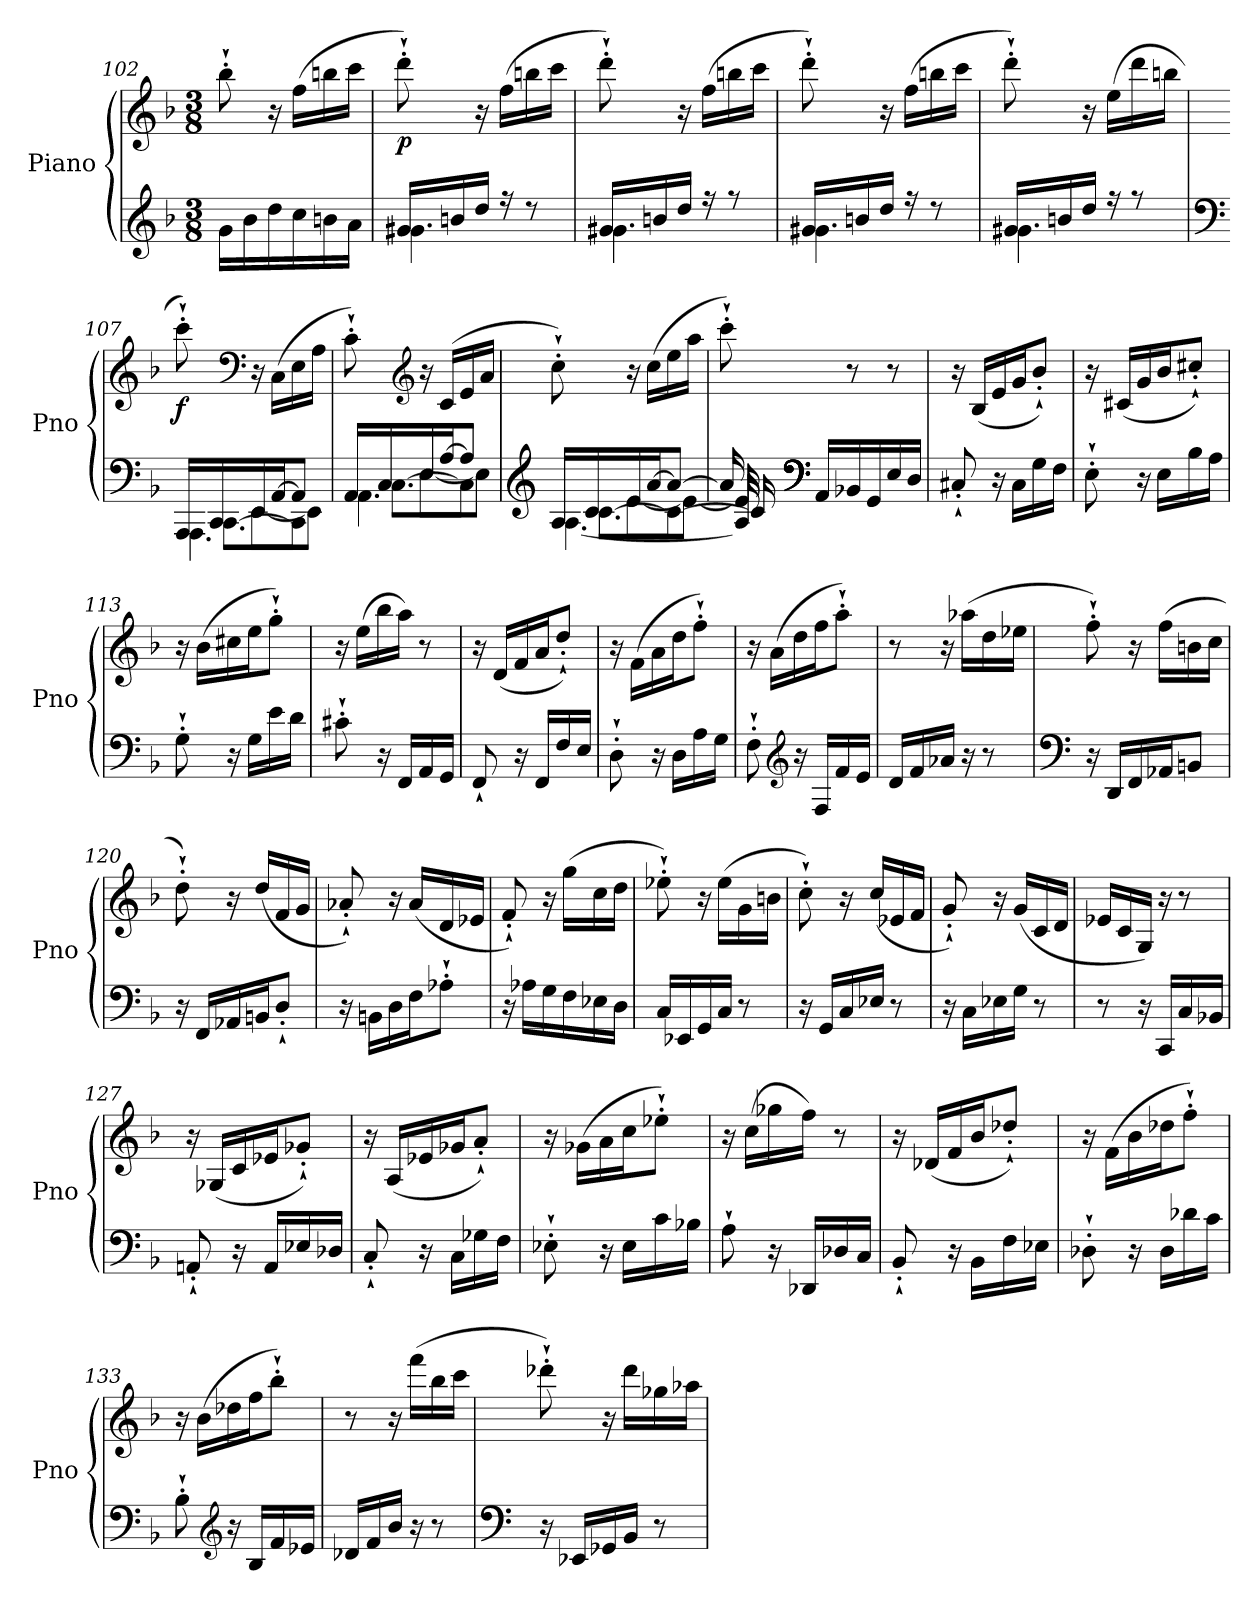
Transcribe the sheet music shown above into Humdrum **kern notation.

**kern	**kern	**dynam
*part1	*part1	*part1
*staff2	*staff1	*staff1/2
*I"Piano	*	*
*I'Pno	*	*
*clefG2	*clefG2	*
*k[b-]	*k[b-]	*
*F:	*F:	*
*M3/8	*M3/8	*
=102	=102	=102
16g\LL	8bb-'`\	.
16b-\	.	.
16dd\	16r	.
16cc\	(>16ff\LL	.
16bn\	16bbn\	.
16a\JJ	16ccc\JJ	.
=103	=103	=103
*^	*	*
!	!	!	!LO:DY:b
16g#X/LL	4.g#\	8ddd'`\)	p
16bn/	.	.	.
16dd/JJ	.	16r	.
16r	.	(>16ff\LL	.
8r	.	16bbn\	.
.	.	16ccc\JJ	.
=104	=104	=104	=104
16g#X/LL	4.g#\	8ddd'`\)	.
16bn/	.	.	.
16dd/JJ	.	16r	.
16r	.	(>16ff\LL	.
8r	.	16bbn\	.
.	.	16ccc\JJ	.
!!LO:LB:g=z
=105	=105	=105	=105
16g#X/LL	4.g#\	8ddd'`\)	.
16bn/	.	.	.
16dd/JJ	.	16r	.
16r	.	(>16ff\LL	.
8r	.	16bbn\	.
.	.	16ccc\JJ	.
=106	=106	=106	=106
16g#X/LL	4.g#\	8ddd'`\)	.
16bn/	.	.	.
16dd/JJ	.	16r	.
16r	.	(>16ee\LL	.
8r	.	16ddd\	.
.	.	16bbn\JJ	.
*v	*v	*	*
=107	=107	=107
*clefF4	*	*
*^	*	*
*	*^	*	*
*	*	*^	*	*
!	!	!	!	!	!LO:DY:b
16AAA/LL	4.AAA\	16ryy	8ryy	8ccc'`\)	f
16CC/	.	[8.CC\L	.	.	.
*	*	*	*	*clefF4	*
16EE/	.	.	[8EE\L	16r	.
[16AA/J	.	.	.	(>16C\LL	.
8AA/J]	.	8CC\J]	8EE\J]	16E\	.
.	.	.	.	16A\JJ	.
=108	=108	=108	=108	=108	=108
16AA/LL	4.AA\	16ryy	8ryy	8c'`\)	.
16C/	.	[8.C\L	.	.	.
*	*	*	*	*clefG2	*
16E/	.	.	[8E\L	16r	.
[16A/J	.	.	.	(<16c/LL	.
8A/J]	.	8C\J]	8E\J]	16e/	.
.	.	.	.	16a/JJ	.
!!LO:LB:g=z
=109	=109	=109	=109	=109	=109
*clefG2	*	*	*	*	*
16A/LL	[4.A\	16ryy	8ryy	8cc'`\)	.
16c/	.	[8.c\L	.	.	.
16e/	.	.	[8e\L	16r	.
[16a/J	.	.	.	(>16cc\LL	.
8a/J_	.	8c\J_	8e\J_	16ee\	.
.	.	.	.	16aa\JJ	.
=110	=110	=110	=110	=110	=110
16a/]	16A/]	16c/]	16e/]	8ccc'`\)	.
*clefF4	*	*	*	*	*
16AA/LL	4ryy	4ryy	4ryy	.	.
16BB-X/	.	.	.	8r	.
16GG/	.	.	.	.	.
16E/	.	.	.	8r	.
16D/JJ	16ryy	16ryy	16ryy	.	.
*v	*v	*v	*v	*	*
=111	=111	=111
8C#X'`/	16r	.
.	(<16B-/LL	.
16r	16e/	.
16C#\LL	16g/J	.
16G\	8b-'`/J)	.
16F\JJ	.	.
=112	=112	=112
8E'`\	16r	.
.	(<16c#X/LL	.
16r	16g/	.
16E\LL	16b-/J	.
16B-\	8cc#X'`/J)	.
16A\JJ	.	.
=113	=113	=113
8G'`\	16r	.
.	(>16b-\LL	.
16r	16cc#X\	.
16G\LL	16ee\J	.
16e\	8gg'`\J)	.
16d\JJ	.	.
!!LO:PB:g=z
=114	=114	=114
8c#X'`\	16r	.
.	(>16ee\LL	.
16r	16bb-\	.
16FF/LL	16aa\JJ)	.
16AA/	8r	.
16GG/JJ	.	.
=115	=115	=115
8FF`/	16r	.
.	(<16d/LL	.
16r	16f/	.
16FF/LL	16a/J	.
16F/	8dd'`/J)	.
16E/JJ	.	.
=116	=116	=116
8D'`\	16r	.
.	(>16f\LL	.
16r	16a\	.
16D\LL	16dd\J	.
16A\	8ff'`\J)	.
16G\JJ	.	.
=117	=117	=117
8F'`\	16r	.
.	(>16a\LL	.
*clefG2	*	*
16r	16dd\	.
16F/LL	16ff\J	.
16f/	8aa'`\J)	.
16e/JJ	.	.
=118	=118	=118
16d/LL	8r	.
16f/	.	.
16a-X/JJ	16r	.
16r	(>16aa-X\LL	.
8r	16dd\	.
.	16ee-X\JJ	.
=119	=119	=119
*clefF4	*	*
16r	8ff'`\)	.
16DD/LL	.	.
16FF/	16r	.
16AA-X/J	(>16ff\LL	.
8BBn/J	16bn\	.
.	16cc\JJ	.
!!LO:LB:g=z
=120	=120	=120
16r	8dd'`\)	.
16FF/LL	.	.
16AA-X/	16r	.
16BBn/J	(<16dd/LL	.
8D'`/J	16f/	.
.	16g/JJ	.
=121	=121	=121
16r	8a-X'`/)	.
16BBn\LL	.	.
16D\	16r	.
16F\J	(<16a-/LL	.
8A-X'`\J	16d/	.
.	16e-X/JJ	.
=122	=122	=122
16r	8f'`/)	.
16A-X\LL	.	.
16G\	16r	.
16F\	(>16gg\LL	.
16E-X\	16cc\	.
16D\JJ	16dd\JJ	.
=123	=123	=123
16C/LL	8ee-X'`\)	.
16EE-X/	.	.
16GG/	16r	.
16C/JJ	(>16ee-\LL	.
8r	16g\	.
.	16bn\JJ	.
=124	=124	=124
16r	8cc'`\)	.
16GG/LL	.	.
16C/	16r	.
16E-X/JJ	(<16cc/LL	.
8r	16e-X/	.
.	16f/JJ	.
=125	=125	=125
16r	8g'`/)	.
16C\LL	.	.
16E-X\	16r	.
16G\JJ	(<16g/LL	.
8r	16c/	.
.	16d/JJ	.
!!LO:LB:g=z
=126	=126	=126
8r	16e-X/LL	.
.	16c/	.
16r	16G/JJ)	.
16CC/LL	16r	.
16C/	8r	.
16BB-X/JJ	.	.
=127	=127	=127
8AAn'`/	16r	.
.	(<16G-X/LL	.
16r	16c/	.
16AA/LL	16e-X/J	.
16E-X/	8g-X'`/J)	.
16D-X/JJ	.	.
=128	=128	=128
8C'`/	16r	.
.	(<16A/LL	.
16r	16e-X/	.
16C\LL	16g-X/J	.
16G-X\	8a'`/J)	.
16F\JJ	.	.
=129	=129	=129
8E-X'`\	16r	.
.	(>16g-X\LL	.
16r	16a\	.
16E-\LL	16cc\J	.
16c\	8ee-X'`\J)	.
16B-X\JJ	.	.
=130	=130	=130
8A`\	16r	.
.	(>16cc\LL	.
16r	16gg-X\	.
16DD-X/LL	16ff\JJ)	.
16D-X/	8r	.
16C/JJ	.	.
!!LO:LB:g=z
=131	=131	=131
8BB-'`/	16r	.
.	(<16d-X/LL	.
16r	16f/	.
16BB-\LL	16b-/J	.
16F\	8dd-X'`/J)	.
16E-X\JJ	.	.
=132	=132	=132
8D-X'`\	16r	.
.	(>16f\LL	.
16r	16b-\	.
16D-\LL	16dd-X\J	.
16d-X\	8ff'`\J)	.
16c\JJ	.	.
=133	=133	=133
8B-'`\	16r	.
.	(>16b-\LL	.
*clefG2	*	*
16r	16dd-X\	.
16B-/LL	16ff\J	.
16f/	8bb-'`\J)	.
16e-X/JJ	.	.
=134	=134	=134
16d-X/LL	8r	.
16f/	.	.
16b-/JJ	16r	.
16r	(>16fff\LL	.
8r	16bb-\	.
.	16ccc\JJ	.
=135	=135	=135
*clefF4	*	*
16r	8ddd-X'`\)	.
16EE-X/LL	.	.
16GG-X/	16r	.
16BB-/JJ	16ddd-\LL	.
8r	16gg-X\	.
.	16aa-X\JJ	.
=	=	=
*-	*-	*-
